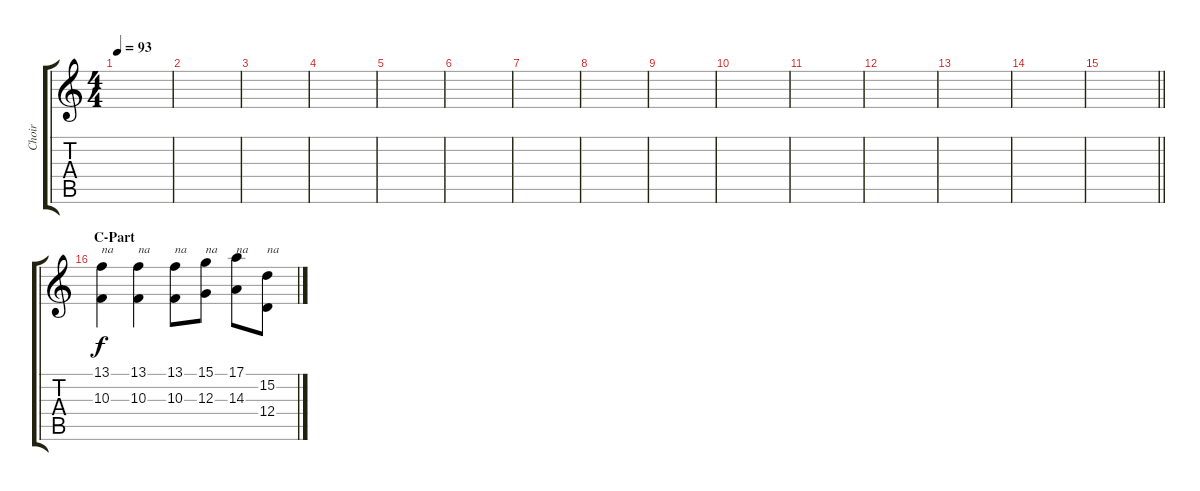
\track ("Choir" "Choir") {instrument sopranosax}
\staff {score tabs}
\tuning (E4 B3 G3 D3 A2 E2) {hide}
\ts (4 4)
\tempo 93
\clef g2
\ks c
|
|
|
|
|
|
|
|
|
|
|
|
|
|
\barLineRight lightlight
|
\section ("" "C-Part")
(13.1 10.3).4{txt "na"} (13.1 10.3).4{txt "na"} (13.1 10.3).8{txt "na"} (15.1 12.3).8{txt "na"} (17.1 14.3).8{txt "na"} (15.2 12.4).8{txt "na"}
